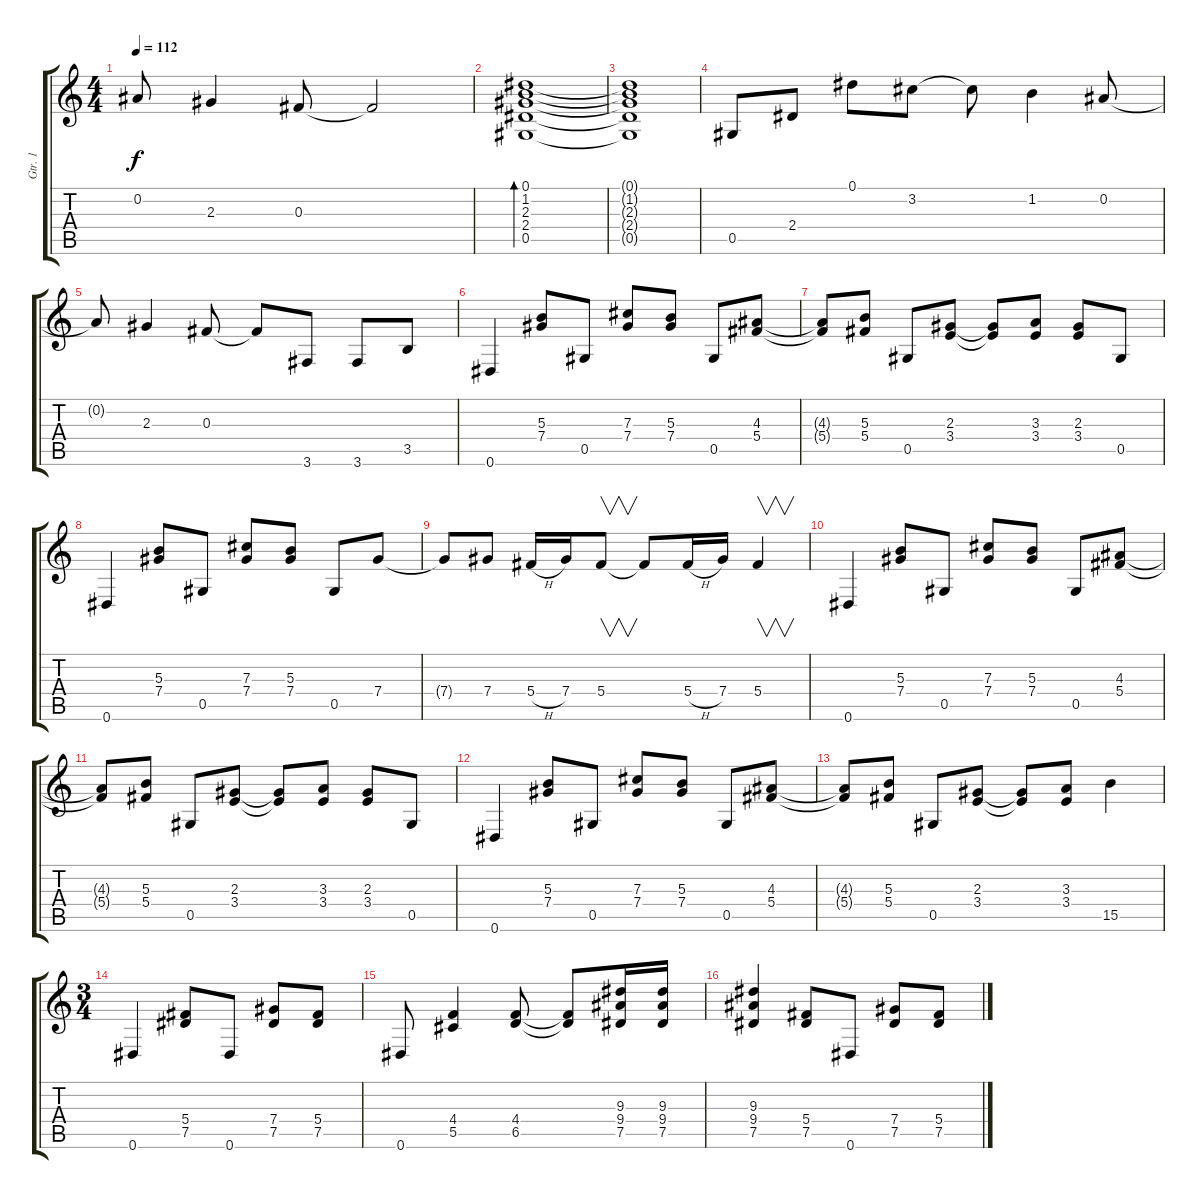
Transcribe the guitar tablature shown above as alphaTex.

\track ("Gtr. 1" "Gtr. 1") {instrument distortionguitar}
\staff {score tabs}
\tuning (Eb4 Bb3 Gb3 Db3 Ab2 Eb2) {hide}
\ts (4 4)
\tempo 112
\clef g2
\ks c
0.2{t}.8{dy f} 2.3.4 0.3.8 0.3{t}.2 |
(0.1 1.2 2.3 2.4 0.5).1{bd 240} |
(0.1{t} 1.2{t} 2.3{t} 2.4{t} 0.5{t}).1 |
0.5.8 2.4.8 0.1.8 3.2.8 3.2{t}.8 1.2.4 0.2.8 |
0.2{t}.8 2.3.4 0.3.8 0.3{t}.8 3.6.8{instrument distortionguitar} 3.6.8 3.5.8 |
0.6.4 (5.3 7.4).8 0.5.8 (7.3 7.4).8 (5.3 7.4).8 0.5.8 (4.3 5.4).8 |
(4.3{t} 5.4{t}).8 (5.3 5.4).8 0.5.8 (2.3 3.4).8 (2.3{t} 3.4{t}).8 (3.3 3.4).8 (2.3 3.4).8 0.5.8 |
0.6.4 (5.3 7.4).8 0.5.8 (7.3 7.4).8 (5.3 7.4).8 0.5.8 7.4.8 |
7.4{t}.8 7.4.8 5.4{h}.16 7.4.16 5.4.8{v} 5.4{t}.8 5.4{h}.16 7.4.16 5.4.4{v} |
0.6.4 (5.3 7.4).8 0.5.8 (7.3 7.4).8 (5.3 7.4).8 0.5.8 (4.3 5.4).8 |
(4.3{t} 5.4{t}).8 (5.3 5.4).8 0.5.8 (2.3 3.4).8 (2.3{t} 3.4{t}).8 (3.3 3.4).8 (2.3 3.4).8 0.5.8 |
0.6.4 (5.3 7.4).8 0.5.8 (7.3 7.4).8 (5.3 7.4).8 0.5.8 (4.3 5.4).8 |
(4.3{t} 5.4{t}).8 (5.3 5.4).8 0.5.8 (2.3 3.4).8 (2.3{t} 3.4{t}).8 (3.3 3.4).8 15.5.4 |
\ts (3 4)
0.6.4 (5.4 7.5).8 0.6.8 (7.4 7.5).8 (5.4 7.5).8 |
0.6.8 (4.4 5.5).4 (4.4 6.5).8 (4.4{t} 6.5{t}).8 (9.3 9.4 7.5).16 (9.3 9.4 7.5).16 |
(9.3 9.4 7.5).4 (5.4 7.5).8 0.6.8 (7.4 7.5).8 (5.4 7.5).8
